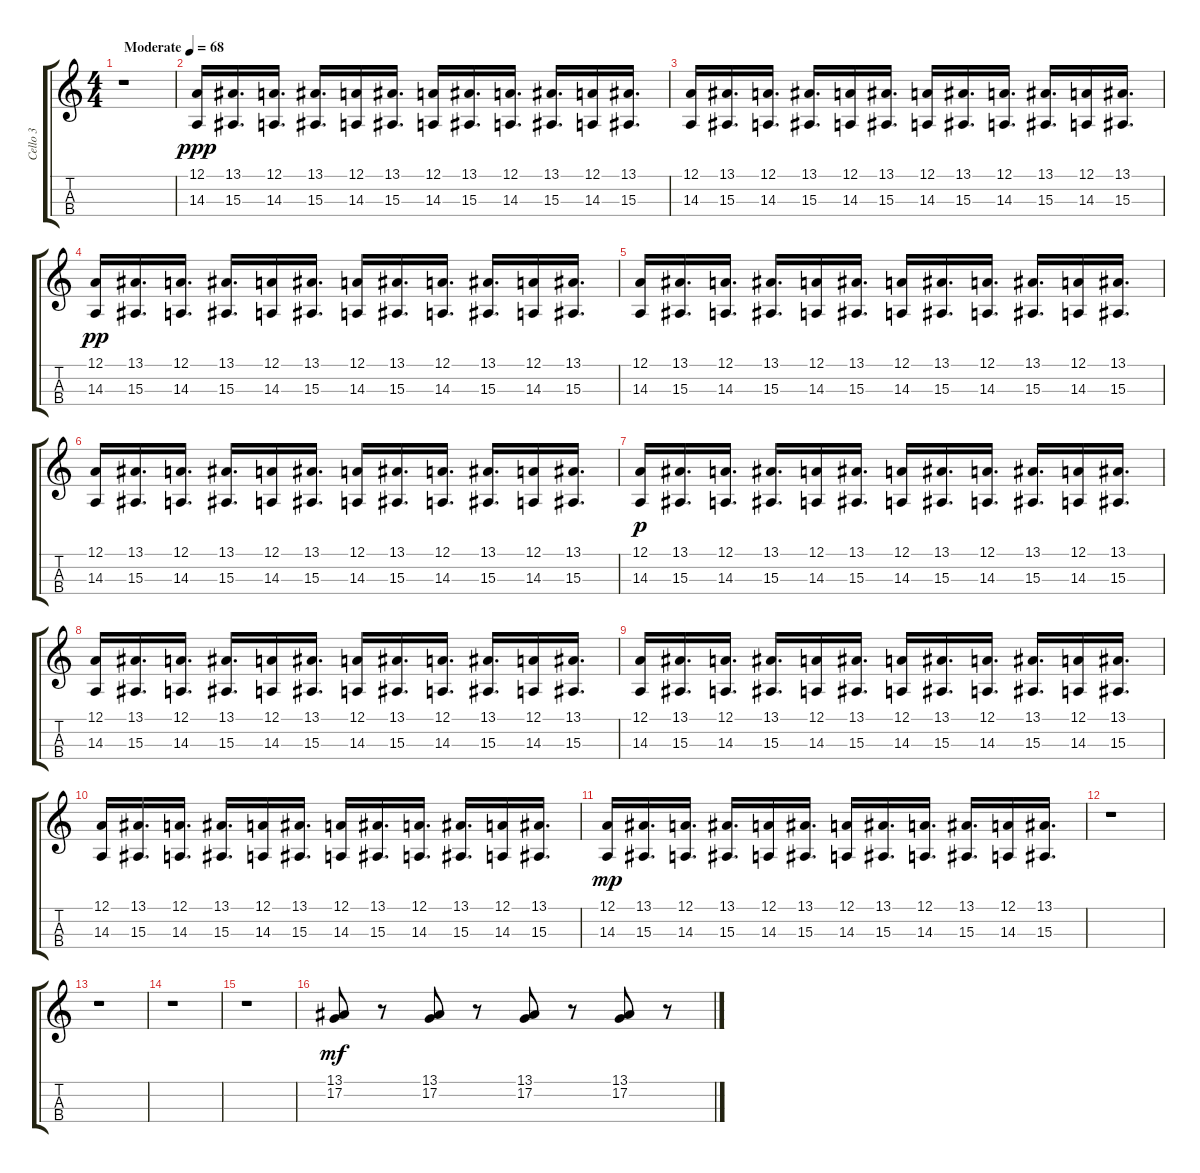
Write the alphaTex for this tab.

\track ("Cello 3" "Cello 3") {instrument stringensemble2}
\staff {score tabs}
\tuning (A3 D3 G2 C2) {hide}
\ts (4 4)
\tempo (68 "Moderate")
\clef g2
\ks c
r.1{dy ppp instrument stringensemble2} |
(12.1 14.3).16 (13.1 15.3).16{d} (12.1 14.3).16{d} (13.1 15.3).16{d} (12.1 14.3).16 (13.1 15.3).16{d} (12.1 14.3).16 (13.1 15.3).16{d} (12.1 14.3).16{d} (13.1 15.3).16{d} (12.1 14.3).16 (13.1 15.3).16{d} |
(12.1 14.3).16 (13.1 15.3).16{d} (12.1 14.3).16{d} (13.1 15.3).16{d} (12.1 14.3).16 (13.1 15.3).16{d} (12.1 14.3).16 (13.1 15.3).16{d} (12.1 14.3).16{d} (13.1 15.3).16{d} (12.1 14.3).16 (13.1 15.3).16{d} |
(12.1 14.3).16{dy pp} (13.1 15.3).16{d} (12.1 14.3).16{d} (13.1 15.3).16{d} (12.1 14.3).16 (13.1 15.3).16{d} (12.1 14.3).16 (13.1 15.3).16{d} (12.1 14.3).16{d} (13.1 15.3).16{d} (12.1 14.3).16 (13.1 15.3).16{d} |
(12.1 14.3).16 (13.1 15.3).16{d} (12.1 14.3).16{d} (13.1 15.3).16{d} (12.1 14.3).16 (13.1 15.3).16{d} (12.1 14.3).16 (13.1 15.3).16{d} (12.1 14.3).16{d} (13.1 15.3).16{d} (12.1 14.3).16 (13.1 15.3).16{d} |
(12.1 14.3).16 (13.1 15.3).16{d} (12.1 14.3).16{d} (13.1 15.3).16{d} (12.1 14.3).16 (13.1 15.3).16{d} (12.1 14.3).16 (13.1 15.3).16{d} (12.1 14.3).16{d} (13.1 15.3).16{d} (12.1 14.3).16 (13.1 15.3).16{d} |
(12.1 14.3).16{dy p} (13.1 15.3).16{d} (12.1 14.3).16{d} (13.1 15.3).16{d} (12.1 14.3).16 (13.1 15.3).16{d} (12.1 14.3).16 (13.1 15.3).16{d} (12.1 14.3).16{d} (13.1 15.3).16{d} (12.1 14.3).16 (13.1 15.3).16{d} |
(12.1 14.3).16 (13.1 15.3).16{d} (12.1 14.3).16{d} (13.1 15.3).16{d} (12.1 14.3).16 (13.1 15.3).16{d} (12.1 14.3).16 (13.1 15.3).16{d} (12.1 14.3).16{d} (13.1 15.3).16{d} (12.1 14.3).16 (13.1 15.3).16{d} |
(12.1 14.3).16 (13.1 15.3).16{d} (12.1 14.3).16{d} (13.1 15.3).16{d} (12.1 14.3).16 (13.1 15.3).16{d} (12.1 14.3).16 (13.1 15.3).16{d} (12.1 14.3).16{d} (13.1 15.3).16{d} (12.1 14.3).16 (13.1 15.3).16{d} |
(12.1 14.3).16 (13.1 15.3).16{d} (12.1 14.3).16{d} (13.1 15.3).16{d} (12.1 14.3).16 (13.1 15.3).16{d} (12.1 14.3).16 (13.1 15.3).16{d} (12.1 14.3).16{d} (13.1 15.3).16{d} (12.1 14.3).16 (13.1 15.3).16{d} |
(12.1 14.3).16{dy mp} (13.1 15.3).16{d} (12.1 14.3).16{d} (13.1 15.3).16{d} (12.1 14.3).16 (13.1 15.3).16{d} (12.1 14.3).16 (13.1 15.3).16{d} (12.1 14.3).16{d} (13.1 15.3).16{d} (12.1 14.3).16 (13.1 15.3).16{d} |
r.1 |
r.1 |
r.1 |
r.1 |
(13.1 17.2).8{dy mf instrument stringensemble1} r.8 (13.1 17.2).8 r.8 (13.1 17.2).8 r.8 (13.1 17.2).8 r.8
